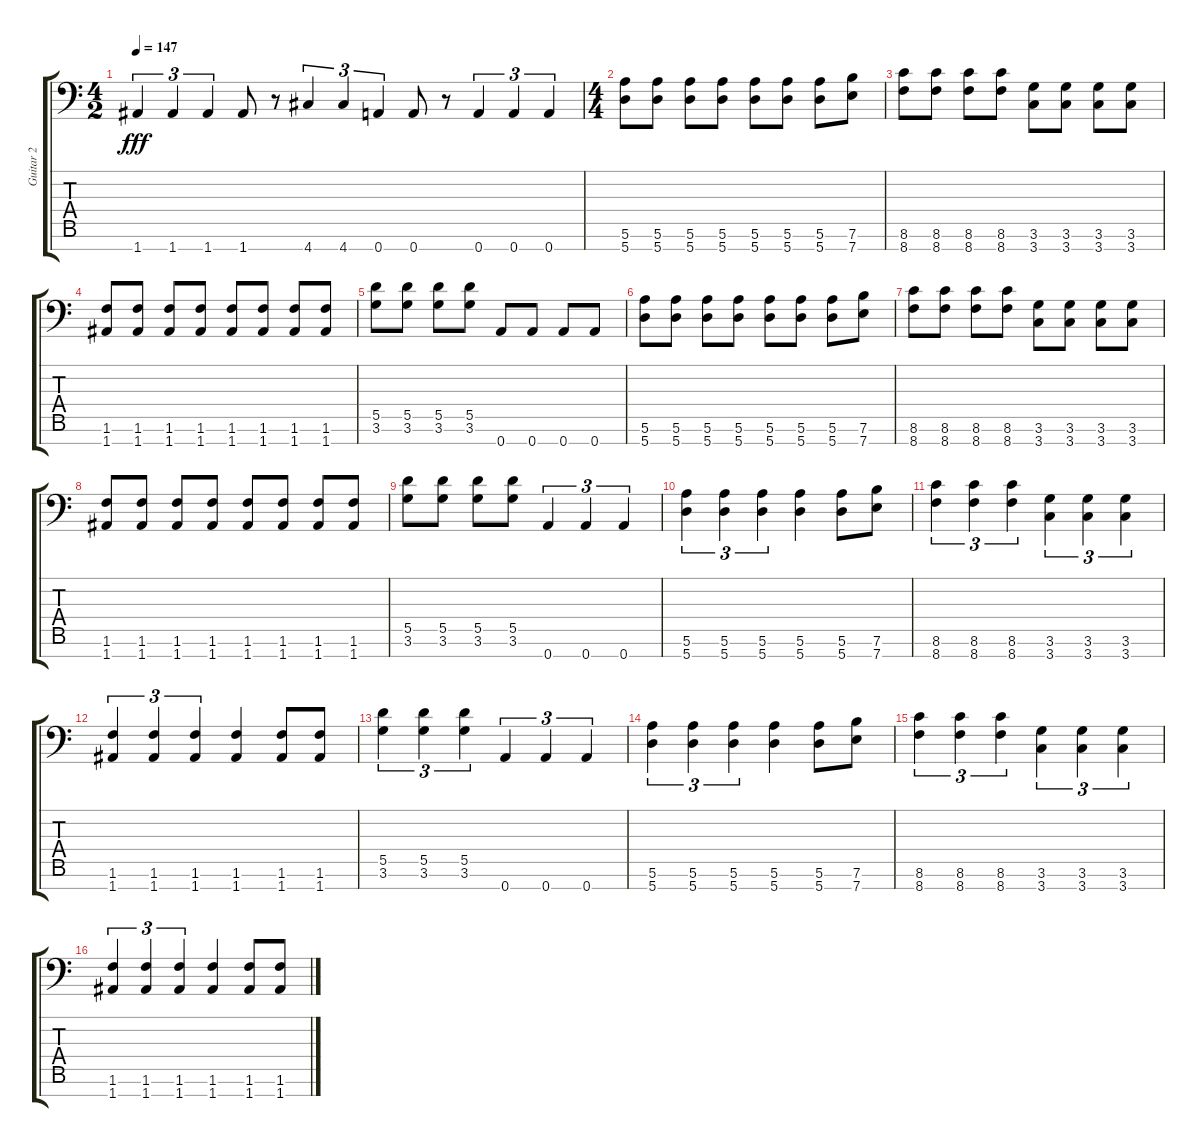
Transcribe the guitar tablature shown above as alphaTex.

\track ("Guitar 2" "Guitar 2") {instrument overdrivenguitar}
\staff {score tabs}
\tuning (E4 B3 G3 D3 A2 E2 A1) {hide}
\ts (4 2)
\tempo 147
\clef f4
\ks c
1.7.4{tu (3 2) dy fff} 1.7.4{tu (3 2)} 1.7.4{tu (3 2)} 1.7.8 r.8 4.7.4{tu (3 2)} 4.7.4{tu (3 2)} 0.7.4{tu (3 2)} 0.7.8 r.8 0.7.4{tu (3 2)} 0.7.4{tu (3 2)} 0.7.4{tu (3 2)} |
\ts (4 4)
(5.6 5.7).8 (5.6 5.7).8 (5.6 5.7).8 (5.6 5.7).8 (5.6 5.7).8 (5.6 5.7).8 (5.6 5.7).8 (7.6 7.7).8 |
(8.6 8.7).8 (8.6 8.7).8 (8.6 8.7).8 (8.6 8.7).8 (3.6 3.7).8 (3.6 3.7).8 (3.6 3.7).8 (3.6 3.7).8 |
(1.6 1.7).8 (1.6 1.7).8 (1.6 1.7).8 (1.6 1.7).8 (1.6 1.7).8 (1.6 1.7).8 (1.6 1.7).8 (1.6 1.7).8 |
(5.5 3.6).8 (5.5 3.6).8 (5.5 3.6).8 (5.5 3.6).8 0.7.8 0.7.8 0.7.8 0.7.8 |
(5.6 5.7).8 (5.6 5.7).8 (5.6 5.7).8 (5.6 5.7).8 (5.6 5.7).8 (5.6 5.7).8 (5.6 5.7).8 (7.6 7.7).8 |
(8.6 8.7).8 (8.6 8.7).8 (8.6 8.7).8 (8.6 8.7).8 (3.6 3.7).8 (3.6 3.7).8 (3.6 3.7).8 (3.6 3.7).8 |
(1.6 1.7).8 (1.6 1.7).8 (1.6 1.7).8 (1.6 1.7).8 (1.6 1.7).8 (1.6 1.7).8 (1.6 1.7).8 (1.6 1.7).8 |
(5.5 3.6).8 (5.5 3.6).8 (5.5 3.6).8 (5.5 3.6).8 0.7.4{tu (3 2)} 0.7.4{tu (3 2)} 0.7.4{tu (3 2)} |
(5.6 5.7).4{tu (3 2)} (5.6 5.7).4{tu (3 2)} (5.6 5.7).4{tu (3 2)} (5.6 5.7).4 (5.6 5.7).8 (7.6 7.7).8 |
(8.6 8.7).4{tu (3 2)} (8.6 8.7).4{tu (3 2)} (8.6 8.7).4{tu (3 2)} (3.6 3.7).4{tu (3 2)} (3.6 3.7).4{tu (3 2)} (3.6 3.7).4{tu (3 2)} |
(1.6 1.7).4{tu (3 2)} (1.6 1.7).4{tu (3 2)} (1.6 1.7).4{tu (3 2)} (1.6 1.7).4 (1.6 1.7).8 (1.6 1.7).8 |
(5.5 3.6).4{tu (3 2)} (5.5 3.6).4{tu (3 2)} (5.5 3.6).4{tu (3 2)} 0.7.4{tu (3 2)} 0.7.4{tu (3 2)} 0.7.4{tu (3 2)} |
(5.6 5.7).4{tu (3 2)} (5.6 5.7).4{tu (3 2)} (5.6 5.7).4{tu (3 2)} (5.6 5.7).4 (5.6 5.7).8 (7.6 7.7).8 |
(8.6 8.7).4{tu (3 2)} (8.6 8.7).4{tu (3 2)} (8.6 8.7).4{tu (3 2)} (3.6 3.7).4{tu (3 2)} (3.6 3.7).4{tu (3 2)} (3.6 3.7).4{tu (3 2)} |
(1.6 1.7).4{tu (3 2)} (1.6 1.7).4{tu (3 2)} (1.6 1.7).4{tu (3 2)} (1.6 1.7).4 (1.6 1.7).8 (1.6 1.7).8
